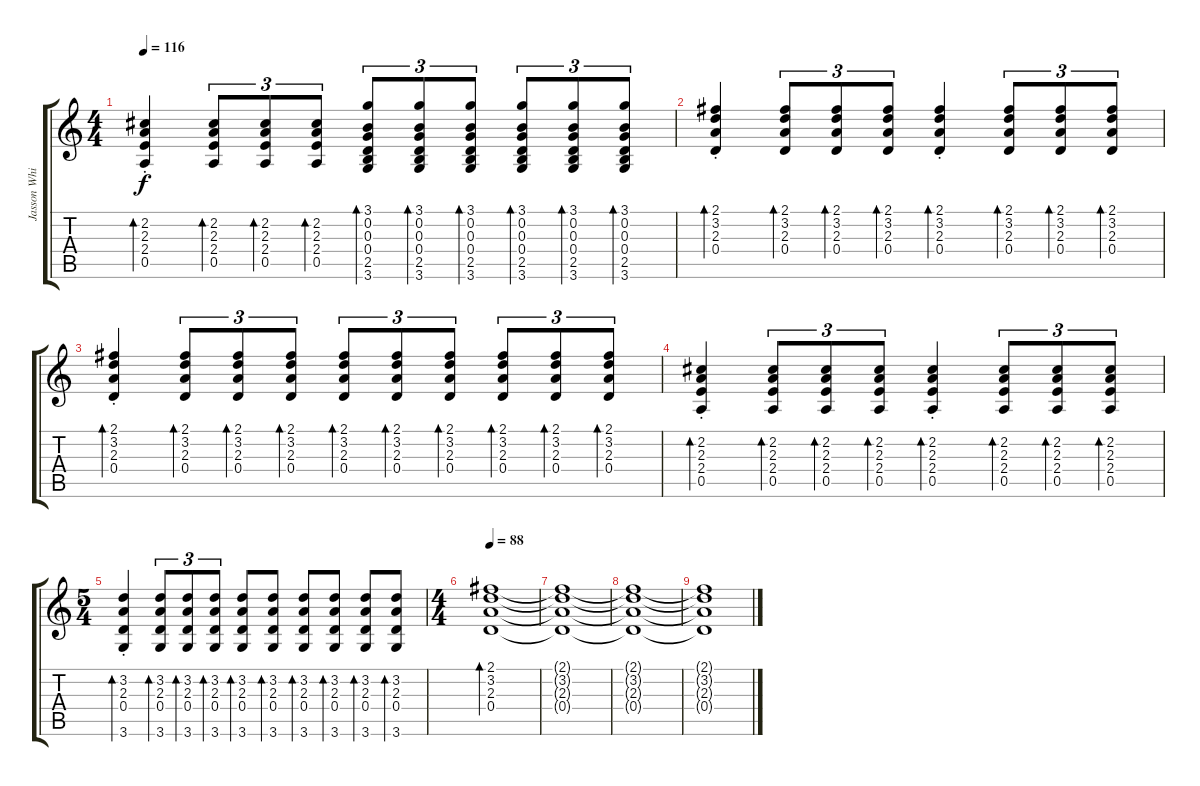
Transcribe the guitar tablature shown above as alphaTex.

\track ("Jasson Whilles" "Jasson Whi") {instrument distortionguitar}
\staff {score tabs}
\tuning (E4 B3 G3 D3 A2 E2) {hide}
\ts (4 4)
\tempo 116
\clef g2
\ks c
(2.2{st} 2.3{st} 2.4{st} 0.5{st}).4{bd 60 dy f} (2.2 2.3 2.4 0.5).8{tu (3 2) bd 60} (2.2 2.3 2.4 0.5).8{tu (3 2) bd 60} (2.2 2.3 2.4 0.5).8{tu (3 2) bd 60} (3.1 0.2 0.3 0.4 2.5 3.6).8{tu (3 2) bd 60} (3.1 0.2 0.3 0.4 2.5 3.6).8{tu (3 2) bd 60} (3.1 0.2 0.3 0.4 2.5 3.6).8{tu (3 2) bd 60} (3.1 0.2 0.3 0.4 2.5 3.6).8{tu (3 2) bd 60} (3.1 0.2 0.3 0.4 2.5 3.6).8{tu (3 2) bd 60} (3.1 0.2 0.3 0.4 2.5 3.6).8{tu (3 2) bd 60} |
(2.1{st} 3.2{st} 2.3{st} 0.4{st}).4{bd 60} (2.1 3.2 2.3 0.4).8{tu (3 2) bd 60} (2.1 3.2 2.3 0.4).8{tu (3 2) bd 60} (2.1 3.2 2.3 0.4).8{tu (3 2) bd 60} (2.1{st} 3.2{st} 2.3{st} 0.4{st}).4{bd 60} (2.1 3.2 2.3 0.4).8{tu (3 2) bd 60} (2.1 3.2 2.3 0.4).8{tu (3 2) bd 60} (2.1 3.2 2.3 0.4).8{tu (3 2) bd 60} |
(2.1{st} 3.2{st} 2.3{st} 0.4{st}).4{bd 60} (2.1 3.2 2.3 0.4).8{tu (3 2) bd 60} (2.1 3.2 2.3 0.4).8{tu (3 2) bd 60} (2.1 3.2 2.3 0.4).8{tu (3 2) bd 60} (2.1 3.2 2.3 0.4).8{tu (3 2) bd 60} (2.1 3.2 2.3 0.4).8{tu (3 2) bd 60} (2.1 3.2 2.3 0.4).8{tu (3 2) bd 60} (2.1 3.2 2.3 0.4).8{tu (3 2) bd 60} (2.1 3.2 2.3 0.4).8{tu (3 2) bd 60} (2.1 3.2 2.3 0.4).8{tu (3 2) bd 60} |
(2.2{st} 2.3{st} 2.4{st} 0.5{st}).4{bd 60} (2.2 2.3 2.4 0.5).8{tu (3 2) bd 60} (2.2 2.3 2.4 0.5).8{tu (3 2) bd 60} (2.2 2.3 2.4 0.5).8{tu (3 2) bd 60} (2.2{st} 2.3{st} 2.4{st} 0.5{st}).4{bd 60} (2.2 2.3 2.4 0.5).8{tu (3 2) bd 60} (2.2 2.3 2.4 0.5).8{tu (3 2) bd 60} (2.2 2.3 2.4 0.5).8{tu (3 2) bd 60} |
\ts (5 4)
(3.2{st} 2.3{st} 0.4{st} 3.6{st}).4{bd 60} (3.2 2.3 0.4 3.6).8{tu (3 2) bd 60} (3.2 2.3 0.4 3.6).8{tu (3 2) bd 60} (3.2 2.3 0.4 3.6).8{tu (3 2) bd 60} (3.2 2.3 0.4 3.6).8{bd 60} (3.2 2.3 0.4 3.6).8{bd 60} (3.2 2.3 0.4 3.6).8{bd 60} (3.2 2.3 0.4 3.6).8{bd 60} (3.2 2.3 0.4 3.6).8{bd 60} (3.2 2.3 0.4 3.6).8{bd 60} |
\ts (4 4)
\tempo 88
(2.1 3.2 2.3 0.4).1{bd 60} |
(2.1{t} 3.2{t} 2.3{t} 0.4{t}).1 |
(2.1{t} 3.2{t} 2.3{t} 0.4{t}).1 |
(2.1{t} 3.2{t} 2.3{t} 0.4{t}).1
